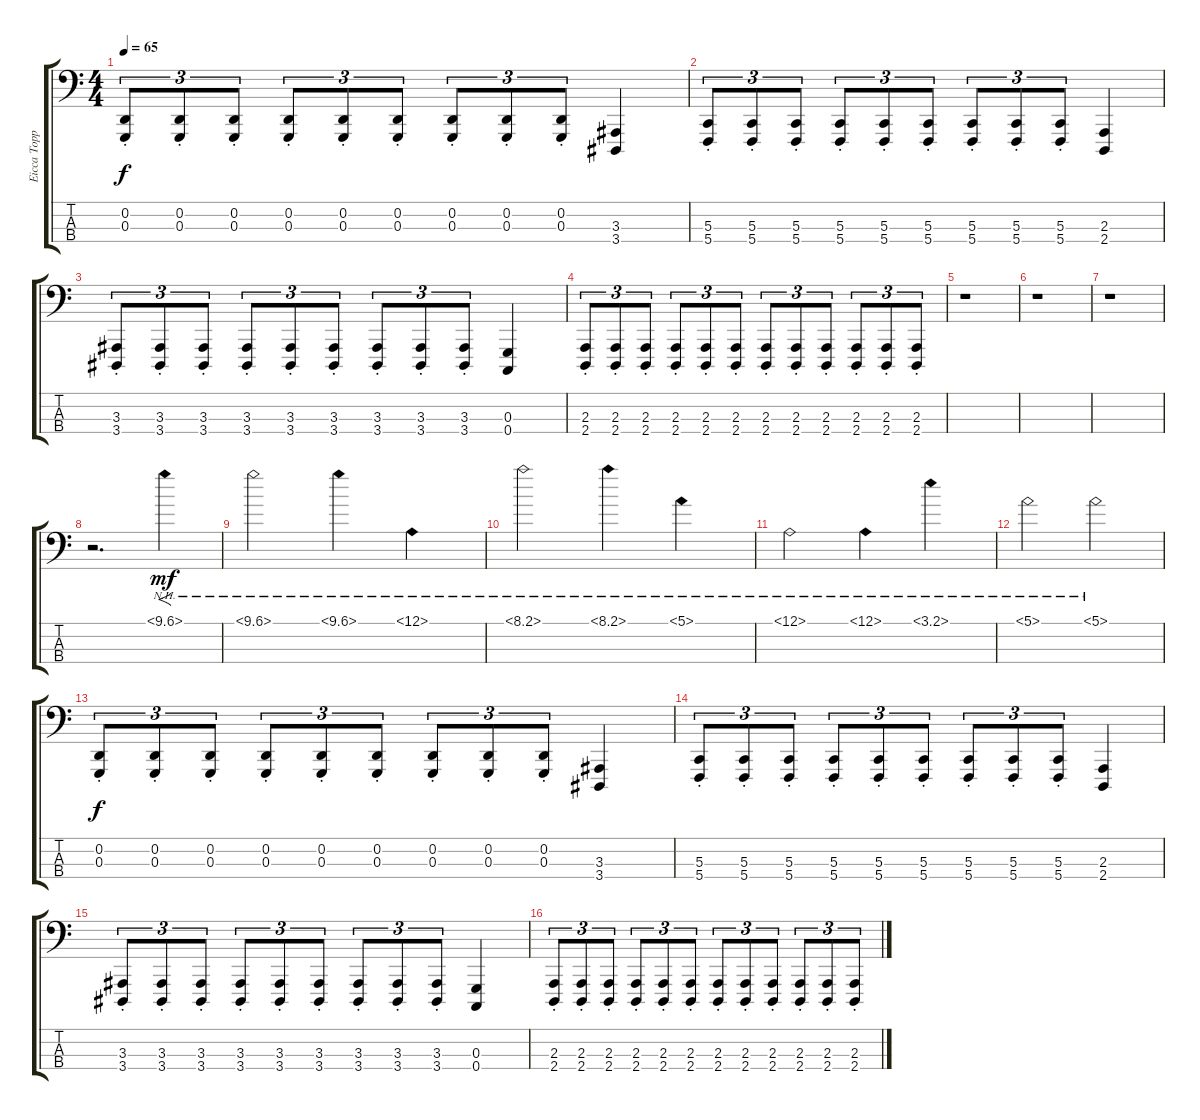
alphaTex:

\track ("Eicca Toppinen (Violoncello)" "Eicca Topp") {instrument cello}
\staff {score tabs}
\tuning (A2 D2 G1 C1) {hide}
\ts (4 4)
\tempo 65
\clef f4
\ks c
(0.2{st} 0.3{st}).8{tu (3 2) dy f} (0.2{st} 0.3{st}).8{tu (3 2)} (0.2{st} 0.3{st}).8{tu (3 2)} (0.2{st} 0.3{st}).8{tu (3 2)} (0.2{st} 0.3{st}).8{tu (3 2)} (0.2{st} 0.3{st}).8{tu (3 2)} (0.2{st} 0.3{st}).8{tu (3 2)} (0.2{st} 0.3{st}).8{tu (3 2)} (0.2{st} 0.3{st}).8{tu (3 2)} (3.3 3.4).4 |
(5.3{st} 5.4{st}).8{tu (3 2)} (5.3{st} 5.4{st}).8{tu (3 2)} (5.3{st} 5.4{st}).8{tu (3 2)} (5.3{st} 5.4{st}).8{tu (3 2)} (5.3{st} 5.4{st}).8{tu (3 2)} (5.3{st} 5.4).8{tu (3 2)} (5.3{st} 5.4{st}).8{tu (3 2)} (5.3{st} 5.4{st}).8{tu (3 2)} (5.3{st} 5.4{st}).8{tu (3 2)} (2.3 2.4).4 |
(3.3{st} 3.4{st}).8{tu (3 2)} (3.3{st} 3.4{st}).8{tu (3 2)} (3.3{st} 3.4{st}).8{tu (3 2)} (3.3{st} 3.4{st}).8{tu (3 2)} (3.3{st} 3.4{st}).8{tu (3 2)} (3.3{st} 3.4{st}).8{tu (3 2)} (3.3{st} 3.4{st}).8{tu (3 2)} (3.3{st} 3.4{st}).8{tu (3 2)} (3.3{st} 3.4{st}).8{tu (3 2)} (0.3 0.4).4 |
(2.3{st} 2.4{st}).8{tu (3 2)} (2.3{st} 2.4{st}).8{tu (3 2)} (2.3{st} 2.4{st}).8{tu (3 2)} (2.3{st} 2.4{st}).8{tu (3 2)} (2.3{st} 2.4{st}).8{tu (3 2)} (2.3{st} 2.4{st}).8{tu (3 2)} (2.3{st} 2.4).8{tu (3 2)} (2.3{st} 2.4{st}).8{tu (3 2)} (2.3{st} 2.4{st}).8{tu (3 2)} (2.3{st} 2.4).8{tu (3 2)} (2.3{st} 2.4{st}).8{tu (3 2)} (2.3{st} 2.4{st}).8{tu (3 2)} |
r.1 |
r.1 |
r.1 |
r.2{d} 10.1{nh}.4{f dy mf} |
10.1{nh}.2 10.1{nh}.4 6.1{nh}.4 |
8.1{nh}.2 8.1{nh}.4 5.1{nh}.4 |
6.1{nh}.2 6.1{nh}.4 3.1{nh}.4 |
5.1{nh}.2 5.1{nh}.2 |
(0.2{st} 0.3{st}).8{tu (3 2) dy f} (0.2{st} 0.3{st}).8{tu (3 2)} (0.2{st} 0.3{st}).8{tu (3 2)} (0.2{st} 0.3{st}).8{tu (3 2)} (0.2{st} 0.3{st}).8{tu (3 2)} (0.2{st} 0.3{st}).8{tu (3 2)} (0.2{st} 0.3{st}).8{tu (3 2)} (0.2{st} 0.3{st}).8{tu (3 2)} (0.2{st} 0.3{st}).8{tu (3 2)} (3.3 3.4).4 |
(5.3{st} 5.4{st}).8{tu (3 2)} (5.3{st} 5.4{st}).8{tu (3 2)} (5.3{st} 5.4{st}).8{tu (3 2)} (5.3{st} 5.4{st}).8{tu (3 2)} (5.3{st} 5.4{st}).8{tu (3 2)} (5.3{st} 5.4).8{tu (3 2)} (5.3{st} 5.4{st}).8{tu (3 2)} (5.3{st} 5.4{st}).8{tu (3 2)} (5.3{st} 5.4{st}).8{tu (3 2)} (2.3 2.4).4 |
(3.3{st} 3.4{st}).8{tu (3 2)} (3.3{st} 3.4{st}).8{tu (3 2)} (3.3{st} 3.4{st}).8{tu (3 2)} (3.3{st} 3.4{st}).8{tu (3 2)} (3.3{st} 3.4{st}).8{tu (3 2)} (3.3{st} 3.4{st}).8{tu (3 2)} (3.3{st} 3.4{st}).8{tu (3 2)} (3.3{st} 3.4{st}).8{tu (3 2)} (3.3{st} 3.4{st}).8{tu (3 2)} (0.3 0.4).4 |
(2.3{st} 2.4{st}).8{tu (3 2)} (2.3{st} 2.4{st}).8{tu (3 2)} (2.3{st} 2.4{st}).8{tu (3 2)} (2.3{st} 2.4{st}).8{tu (3 2)} (2.3{st} 2.4{st}).8{tu (3 2)} (2.3{st} 2.4{st}).8{tu (3 2)} (2.3{st} 2.4).8{tu (3 2)} (2.3{st} 2.4{st}).8{tu (3 2)} (2.3{st} 2.4{st}).8{tu (3 2)} (2.3{st} 2.4).8{tu (3 2)} (2.3{st} 2.4{st}).8{tu (3 2)} (2.3{st} 2.4{st}).8{tu (3 2)}
